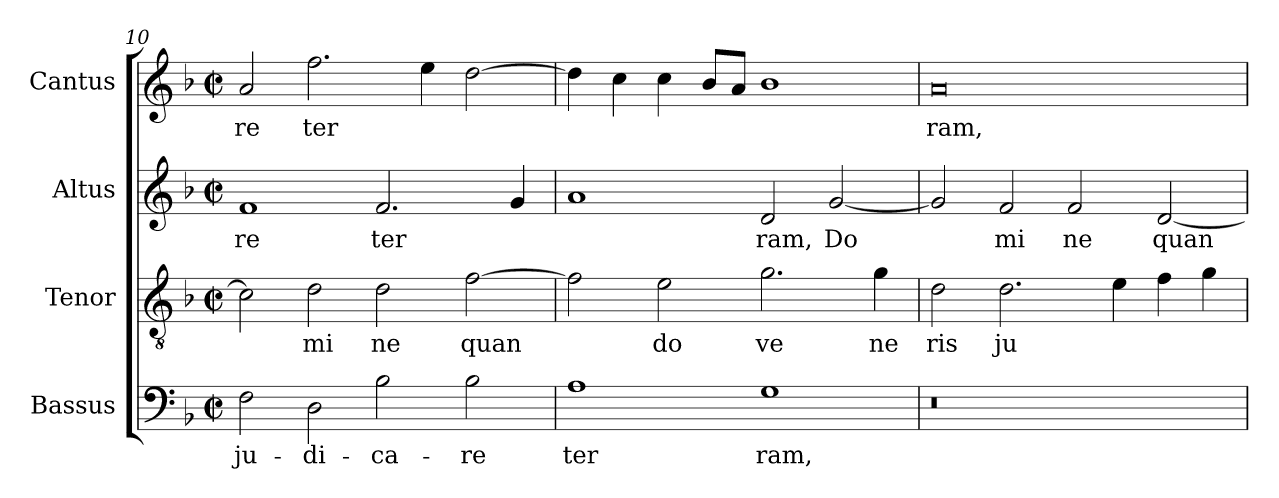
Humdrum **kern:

**kern	**text	**kern	**text	**kern	**text	**kern	**text
*part4	*part4	*part3	*part3	*part2	*part2	*part1	*part1
*staff4	*staff4	*staff3	*staff3	*staff2	*staff2	*staff1	*staff1
*I"Bassus	*	*I"Tenor	*	*I"Altus	*	*I"Cantus	*
*clefF4	*	*clefGv2	*	*clefG2	*	*clefG2	*
*k[b-]	*	*k[b-]	*	*k[b-]	*	*k[b-]	*
*F:	*	*F:	*	*F:	*	*F:	*
*M2/2	*	*M2/2	*	*M2/2	*	*M2/2	*
*met(c|)	*	*met(c|)	*	*met(c|)	*	*met(c|)	*
=10	=10	=10	=10	=10	=10	=10	=10
!	!LO:LY:b:cj	!	!	!	!LO:LY:b:cj	!	!LO:LY:b:cj
2F\	ju-	2c\]	.	1f	re	2a/	re
!	!LO:LY:b:cj	!	!LO:LY:b:cj	!	!	!	!LO:LY:b
2D\	-di-	2d\	mi	.	.	2.ff\	ter
!	!LO:LY:b:cj	!	!LO:LY:b:cj	!	!LO:LY:b	!	!
2B-\	-ca-	2d\	ne	2.f/	ter	.	.
.	.	.	.	.	.	4ee\	.
!	!LO:LY:b:cj	!	!LO:LY:b	!	!	!	!
2B-\	-re	[>2f\	quan	.	.	[>2dd\	.
.	.	.	.	4g/	.	.	.
!!LO:LB:g=z
=11	=11	=11	=11	=11	=11	=11	=11
!	!LO:LY:b:cj	!	!	!	!	!	!
1A	ter	2f\]	.	1a	.	4dd\]	.
.	.	.	.	.	.	4cc\	.
!	!	!	!LO:LY:b:cj	!	!	!	!
.	.	2e\	do	.	.	4cc\	.
.	.	.	.	.	.	8b-/L	.
.	.	.	.	.	.	8a/J	.
!	!LO:LY:b:cj	!	!LO:LY:b:cj	!	!LO:LY:b:cj	!	!
1G	ram,	2.g\	ve	2d/	ram,	1b-	.
!	!	!	!	!	!LO:LY:b	!	!
.	.	.	.	[<2g/	Do	.	.
!	!	!	!LO:LY:b:cj	!	!	!	!
.	.	4g\	ne	.	.	.	.
=12	=12	=12	=12	=12	=12	=12	=12
!	!	!	!LO:LY:b:cj	!	!	!	!LO:LY:b:cj
0r	.	2d\	ris	2g/]	.	0a	ram,
!	!	!	!LO:LY:b:cj	!	!LO:LY:b:cj	!	!
.	.	2.d\	ju	2f/	mi	.	.
!	!	!	!	!	!LO:LY:b:cj	!	!
.	.	.	.	2f/	ne	.	.
.	.	4e\	.	.	.	.	.
!	!	!	!	!	!LO:LY:b	!	!
.	.	4f\	.	[<2d/	quan	.	.
.	.	4g\	.	.	.	.	.
=	=	=	=	=	=	=	=
*-	*-	*-	*-	*-	*-	*-	*-
